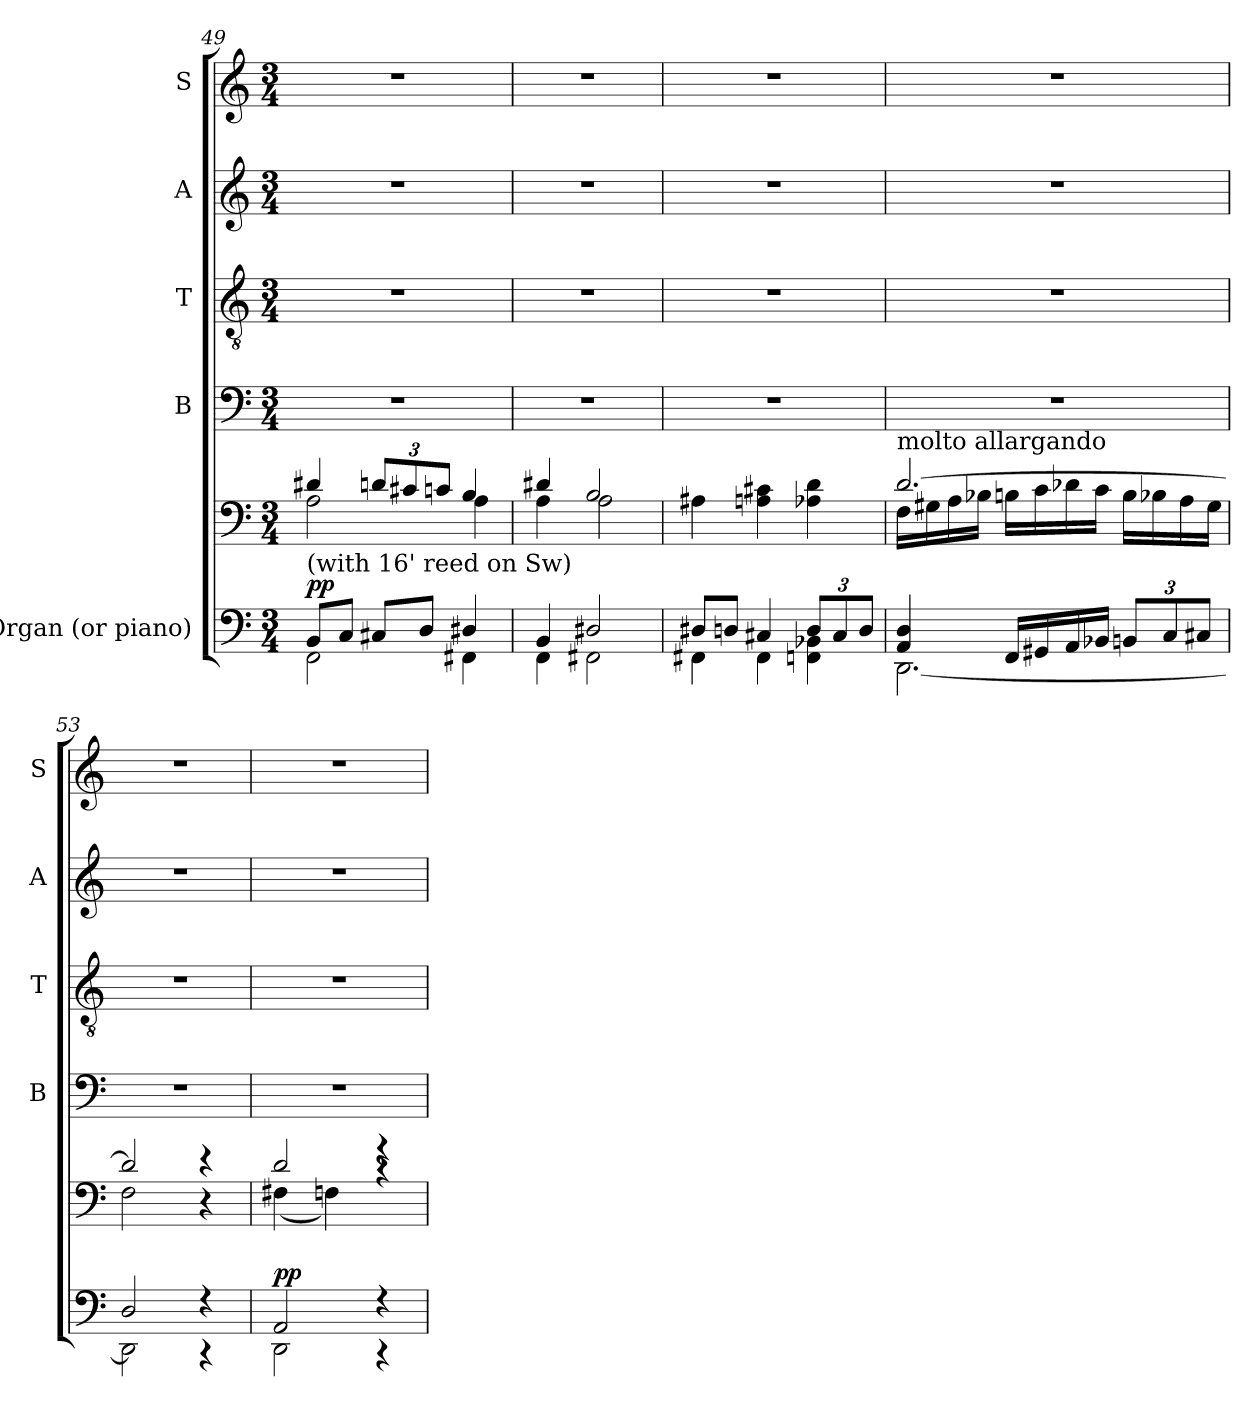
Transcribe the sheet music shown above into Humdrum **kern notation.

**kern	**kern	**dynam	**kern	**kern	**kern	**kern
*part5	*part5	*part5	*part4	*part3	*part2	*part1
*staff6	*staff5	*staff5/6	*staff4	*staff3	*staff2	*staff1
*I"Organ (or piano)	*	*	*I"B	*I"T	*I"A	*I"S
*	*	*	*I'B	*I'T	*I'A	*I'S
!!LO:LB:g=z
*clefF4	*clefF4	*	*clefF4	*clefGv2	*clefG2	*clefG2
*k[]	*k[]	*	*k[]	*k[]	*k[]	*k[]
*C:	*C:	*	*C:	*C:	*C:	*C:
*M3/4	*M3/4	*	*M3/4	*M3/4	*M3/4	*M3/4
=49	=49	=49	=49	=49	=49	=49
*^	*^	*	*	*	*	*
!LO:TX:a:t=(with 16' reed on Sw)	!	!	!	!	!	!	!	!
!	!	!	!	!LO:DY:a=2	!LO:N:vis=1	!LO:N:vis=1	!LO:N:vis=1	!LO:N:vis=1
8BB/L	2FF\	4d#X/	2A\	pp	2.r	2.r	2.r	2.r
8C/J	.	.	.	.	.	.	.	.
*	*	*Xbrackettup	*	*	*	*	*	*
8C#X/L	.	12dn/L	.	.	.	.	.	.
.	.	12c#X/	.	.	.	.	.	.
8D/J	.	.	.	.	.	.	.	.
.	.	12cn/J	.	.	.	.	.	.
4D#X/	4FF#X\	4B/	4A\	.	.	.	.	.
=50	=50	=50	=50	=50	=50	=50	=50	=50
!	!	!	!	!	!LO:N:vis=1	!LO:N:vis=1	!LO:N:vis=1	!LO:N:vis=1
4BB/	4FF\	4d#X/	4A\	.	2.r	2.r	2.r	2.r
2D#X/	2FF#X\	2B/	2A\	.	.	.	.	.
=51	=51	=51	=51	=51	=51	=51	=51	=51
!	!	!	!	!	!LO:N:vis=1	!LO:N:vis=1	!LO:N:vis=1	!LO:N:vis=1
*	*	*v	*v	*	*	*	*	*
8D#X/L	4FF#X\	4A#X\	.	2.r	2.r	2.r	2.r
8Dn/J	.	.	.	.	.	.	.
4C#X/	4FF#\	4An\ 4c#X\	.	.	.	.	.
*Xbrackettup	*	*	*	*	*	*	*
12D/L	4FFn\ 4BB-X\	4A-X\ 4d\	.	.	.	.	.
12C#/	.	.	.	.	.	.	.
12D/J	.	.	.	.	.	.	.
=52	=52	=52	=52	=52	=52	=52	=52
*	*	*^	*	*	*	*	*
!	!	!	!	!	!LO:TX:b:t=molto allargando	!	!	!
!	!	!	!	!	!LO:N:vis=1	!LO:N:vis=1	!LO:N:vis=1	!LO:N:vis=1
4AA/ 4D/	[<2.DD\	[>2.d/	16F\LL	.	2.r	2.r	2.r	2.r
.	.	.	16G#X\	.	.	.	.	.
.	.	.	16A\	.	.	.	.	.
.	.	.	16B-X\JJ	.	.	.	.	.
16FF/LL	.	.	16Bn\LL	.	.	.	.	.
16GG#X/	.	.	16c\	.	.	.	.	.
16AA/	.	.	16d-X\	.	.	.	.	.
16BB-X/JJ	.	.	16c\JJ	.	.	.	.	.
12BBn/L	.	.	16B\LL	.	.	.	.	.
.	.	.	16B-X\	.	.	.	.	.
12C/	.	.	.	.	.	.	.	.
.	.	.	16A\	.	.	.	.	.
12C#X/J	.	.	.	.	.	.	.	.
.	.	.	16G#\JJ	.	.	.	.	.
=53	=53	=53	=53	=53	=53	=53	=53	=53
!	!	!	!	!	!LO:N:vis=1	!LO:N:vis=1	!LO:N:vis=1	!LO:N:vis=1
2D/	2DD\]	2d/]	2F\	.	2.r	2.r	2.r	2.r
4rE	4rCC	4rC	4re	.	.	.	.	.
=54	=54	=54	=54	=54	=54	=54	=54	=54
!	!	!	!	!LO:DY:a=2	!LO:N:vis=1	!LO:N:vis=1	!LO:N:vis=1	!LO:N:vis=1
2AA/	2DD\	2d/	(<4F#X\	pp	2.r	2.r	2.r	2.r
.	.	.	4Fn\)	.	.	.	.	.
4rE	4rCC	4rc	4rf	.	.	.	.	.
*v	*v	*	*	*	*	*	*	*
*	*v	*v	*	*	*	*	*
=	=	=	=	=	=	=
*-	*-	*-	*-	*-	*-	*-
